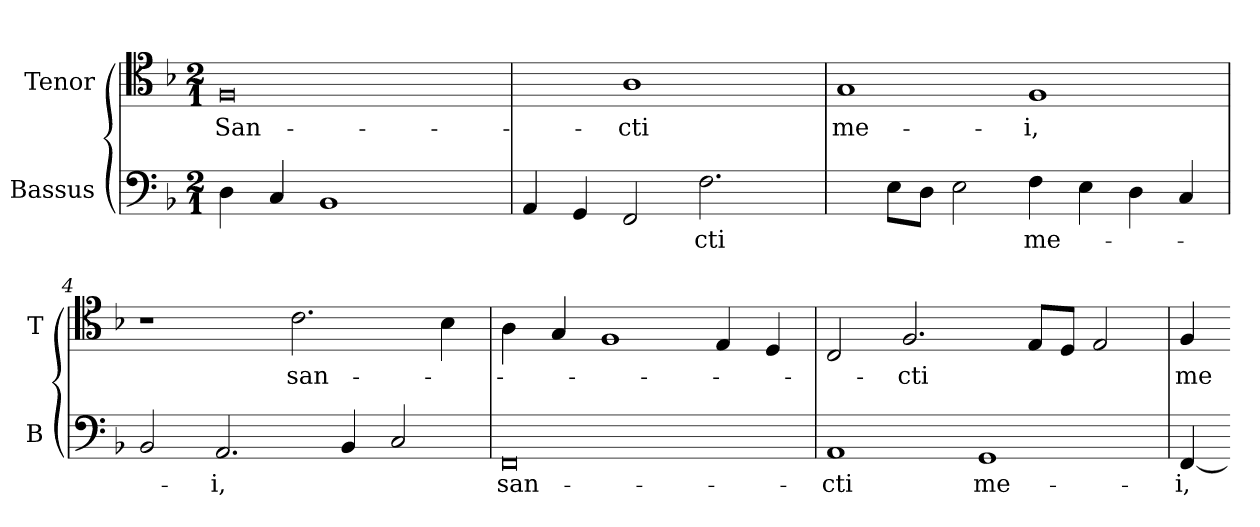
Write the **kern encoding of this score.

**kern	**text	**kern	**text
*part2	*part2	*part1	*part1
*staff2	*staff2	*staff1	*staff1
*I"Bassus	*	*I"Tenor	*
*I'B	*	*I'T	*
*clefF4	*	*clefC4	*
*k[b-]	*	*k[b-]	*
*F:	*	*F:	*
*M2/1	*	*M2/1	*
=	=	=	=
4Di	.	0F	San-
4Ci	.	.	.
1BB-i	.	.	.
2ryy	.	.	.
=2	=2	=2	=2
4AAi	.	2ryy	.
4GGi	.	.	.
2FFi	.	1A	-cti
2.Fi	-cti	.	.
.	.	4ryy	.
=3	=3	=3	=3
4ryy	.	1G	me-
8EiL	.	.	.
8DiJ	.	.	.
2Ei	.	.	.
4Fi	me-	1F	-i,
4Ei	.	.	.
4Di	.	.	.
4Ci	.	.	.
=4	=4	=4	=4
2BB-i	.	1r	.
2.AAi	-i,	.	.
.	.	2.ci	san-
4BB-i	.	.	.
2Ci	.	.	.
.	.	4B-i	.
=5	=5	=5	=5
0FF	san-	4Ai	.
.	.	4Gi	.
.	.	1Fi	.
.	.	4Ei	.
.	.	4Di	.
=6	=6	=6	=6
1AA	-cti	2Ci	.
.	.	2.Fi	-cti
1GG	me-	.	.
.	.	8EiL	.
.	.	8DiJ	.
.	.	2Ei	.
=7	=7	=7	=7
[4FF	-i,	4Fi	me-
=-	=-	=-	=-
*-	*-	*-	*-
